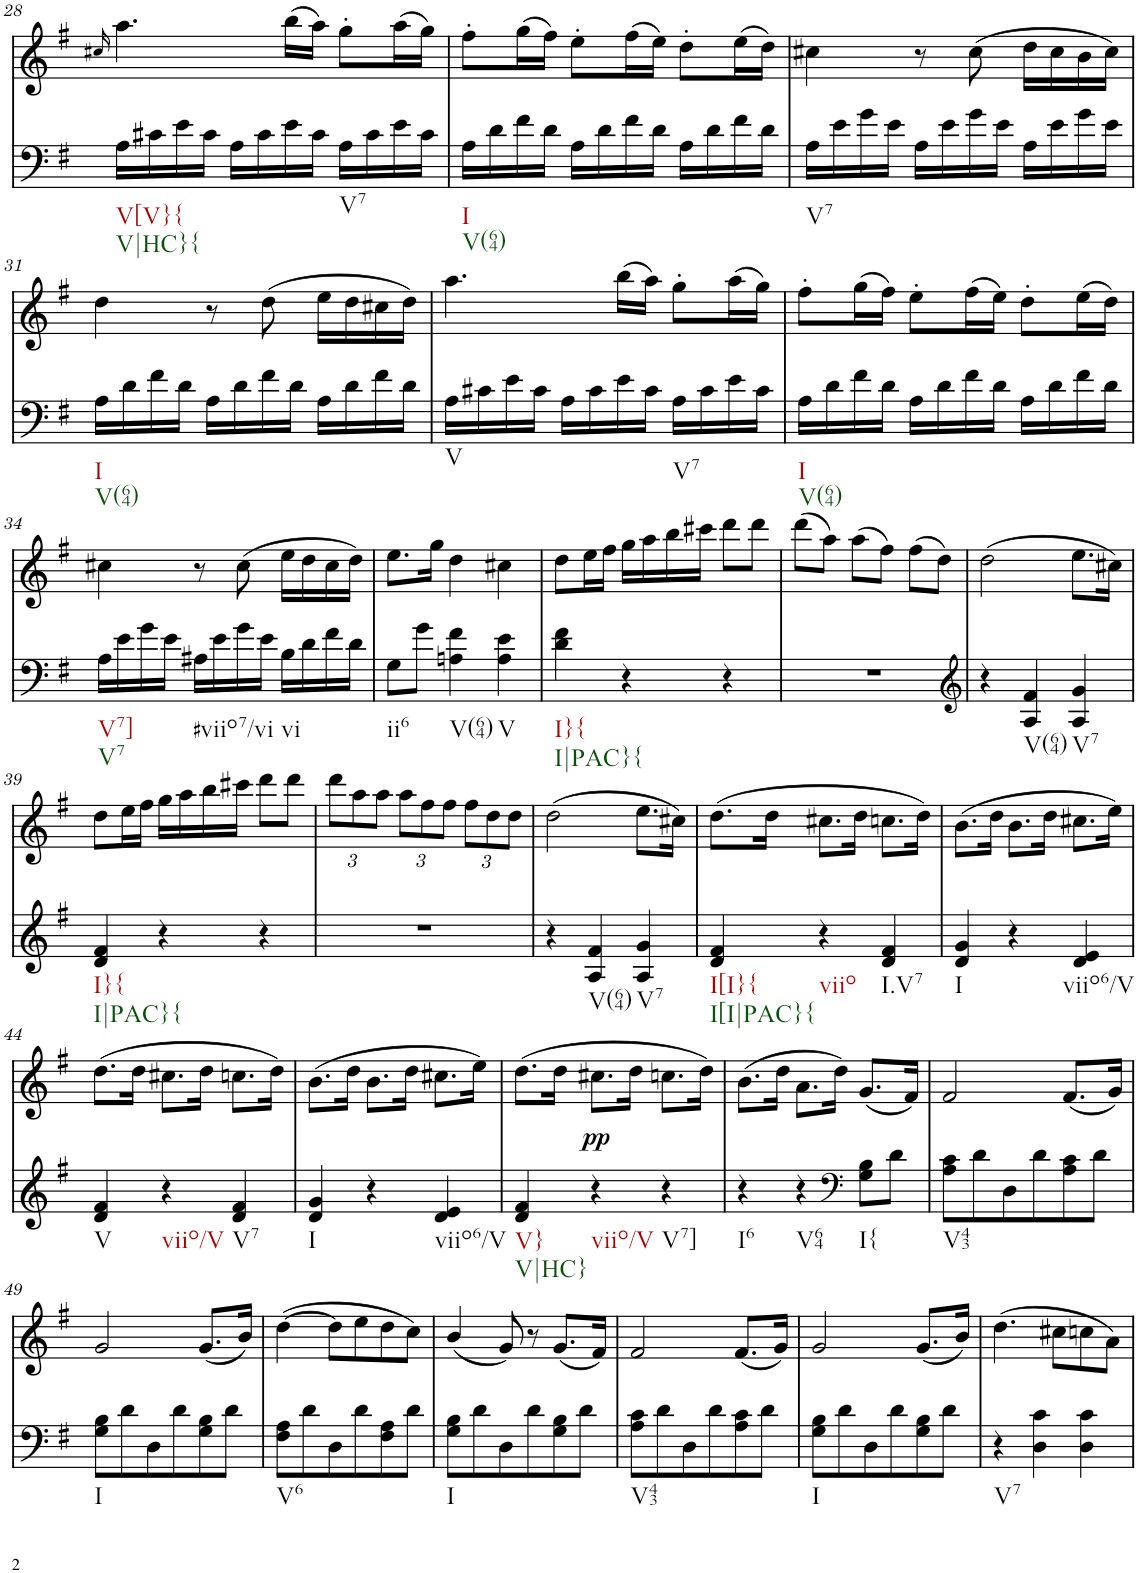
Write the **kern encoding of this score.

**kern	**kern	**text	**dynam
*part2	*part1	*part1	*part1
*staff2	*staff1	*staff1	*staff1
*I"piano	*I"piano	*	*
*I'Pno	*I'Pno	*	*
!!LO:PB:g=z
*clefF4	*clefG2	*	*
*k[f#]	*k[f#]	*	*
*G:	*G:	*	*
*M3/4	*M3/4	*	*
=28	=28	=28	=28
.	16qcc#X/	.	.
!LO:TX:b:t=V[V}{	!	!	!
!LO:TX:b:t=V|HC}{	!	!	!
!	!	!LO:LY:b	!
16A\LL	4.aa\	f	.
16c#X\	.	.	.
16e\	.	.	.
16c#\JJ	.	.	.
16A\LL	.	.	.
16c#\	.	.	.
16e\	(16bb\LL	.	.
16c#\JJ	16aa\JJ)	.	.
!LO:TX:b:t=V7	!	!	!
16A\LL	8gg'\L	.	.
16c#\	.	.	.
16e\	(16aa\L	.	.
16c#\JJ	16gg\JJ)	.	.
=29	=29	=29	=29
!LO:TX:b:t=I	!	!	!
!LO:TX:b:t=V(64)	!	!	!
16A\LL	8ff#'\L	.	.
16d\	.	.	.
16f#\	(16gg\L	.	.
16d\JJ	16ff#\JJ)	.	.
16A\LL	8ee'\L	.	.
16d\	.	.	.
16f#\	(16ff#\L	.	.
16d\JJ	16ee\JJ)	.	.
16A\LL	8dd'\L	.	.
16d\	.	.	.
16f#\	(16ee\L	.	.
16d\JJ	16dd\JJ)	.	.
=30	=30	=30	=30
!LO:TX:b:t=V7	!	!	!
16A\LL	4cc#X\	.	.
16e\	.	.	.
16g\	.	.	.
16e\JJ	.	.	.
16A\LL	8r	.	.
16e\	.	.	.
16g\	(8cc#\	.	.
16e\JJ	.	.	.
16A\LL	16dd\LL	.	.
16e\	16cc#\	.	.
16g\	16b\	.	.
16e\JJ	16cc#\JJ)	.	.
!!LO:LB:g=z
=31	=31	=31	=31
!LO:TX:b:t=I	!	!	!
!LO:TX:b:t=V(64)	!	!	!
16A\LL	4dd\	.	.
16d\	.	.	.
16f#\	.	.	.
16d\JJ	.	.	.
16A\LL	8r	.	.
16d\	.	.	.
16f#\	(8dd\	.	.
16d\JJ	.	.	.
16A\LL	16ee\LL	.	.
16d\	16dd\	.	.
16f#\	16cc#X\	.	.
16d\JJ	16dd\JJ)	.	.
=32	=32	=32	=32
!LO:TX:b:t=V	!	!	!
16A\LL	4.aa\	.	.
16c#X\	.	.	.
16e\	.	.	.
16c#\JJ	.	.	.
16A\LL	.	.	.
16c#\	.	.	.
16e\	(16bb\LL	.	.
16c#\JJ	16aa\JJ)	.	.
!LO:TX:b:t=V7	!	!	!
16A\LL	8gg'\L	.	.
16c#\	.	.	.
16e\	(16aa\L	.	.
16c#\JJ	16gg\JJ)	.	.
=33	=33	=33	=33
!LO:TX:b:t=I	!	!	!
!LO:TX:b:t=V(64)	!	!	!
16A\LL	8ff#'\L	.	.
16d\	.	.	.
16f#\	(16gg\L	.	.
16d\JJ	16ff#\JJ)	.	.
16A\LL	8ee'\L	.	.
16d\	.	.	.
16f#\	(16ff#\L	.	.
16d\JJ	16ee\JJ)	.	.
16A\LL	8dd'\L	.	.
16d\	.	.	.
16f#\	(16ee\L	.	.
16d\JJ	16dd\JJ)	.	.
!!LO:LB:g=z
=34	=34	=34	=34
!LO:TX:b:t=V7]	!	!	!
!LO:TX:b:t=V7	!	!	!
16A\LL	4cc#X\	.	.
16e\	.	.	.
16g\	.	.	.
16e\JJ	.	.	.
!LO:TX:b:t=#viio7/vi	!	!	!
16A#X\LL	8r	.	.
16e\	.	.	.
16g\	(8cc#\	.	.
16e\JJ	.	.	.
!LO:TX:b:t=vi	!	!	!
16B\LL	16ee\LL	.	.
16d\	16dd\	.	.
16f#\	16cc#\	.	.
16d\JJ	16dd\JJ)	.	.
=35	=35	=35	=35
!LO:TX:b:t=ii6	!	!	!
8G\L	8.ee\L	.	.
8g\J	.	.	.
.	16gg\Jk	.	.
!LO:TX:b:t=V(64)	!	!	!
4An\ 4f#\	4dd\	.	.
!LO:TX:b:t=V	!	!	!
4A\ 4e\	4cc#X\	.	.
=36	=36	=36	=36
!LO:TX:b:t=I}{	!	!	!
!LO:TX:b:t=I|PAC}{	!	!	!
4d\ 4f#\	8dd\L	.	.
.	16ee\L	.	.
.	16ff#\JJ	.	.
4r	16gg\LL	.	.
.	16aa\	.	.
.	16bb\	.	.
.	16ccc#X\JJ	.	.
4r	8ddd\L	.	.
.	8ddd\J	.	.
=37	=37	=37	=37
2.r	(8ddd\L	.	.
.	8aa\J)	.	.
.	(8aa\L	.	.
.	8ff#\J)	.	.
.	(8ff#\L	.	.
.	8dd\J)	.	.
=38	=38	=38	=38
*clefG2	*	*	*
4r	(2dd\	.	.
!LO:TX:b:t=V(64)	!	!	!
4A/ 4f#/	.	.	.
!LO:TX:b:t=V7	!	!	!
4A/ 4g/	8.ee\L	.	.
.	16cc#X\Jk)	.	.
!!LO:LB:g=z
=39	=39	=39	=39
!LO:TX:b:t=I}{	!	!	!
!LO:TX:b:t=I|PAC}{	!	!	!
!	!	!LO:LY:b	!
4d/ 4f#/	8dd\L	p	.
.	16ee\L	.	.
.	16ff#\JJ	.	.
4r	16gg\LL	.	.
.	16aa\	.	.
.	16bb\	.	.
.	16ccc#X\JJ	.	.
4r	8ddd\L	.	.
.	8ddd\J	.	.
=40	=40	=40	=40
*	*Xbrackettup	*	*
!	!	!LO:LY:b	!
2.r	12ddd\L	>	.
.	12aa\	.	.
.	12aa\J	.	.
.	12aa\L	.	.
.	12ff#\	.	.
.	12ff#\J	.	.
.	12ff#\L	.	.
.	12dd\	.	.
.	12dd\J	.	.
=41	=41	=41	=41
!	!	!LO:LY:b	!
4r	(2dd\	p	.
!LO:TX:b:t=V(64)	!	!	!
4A/ 4f#/	.	.	.
!LO:TX:b:t=V7	!	!	!
4A/ 4g/	8.ee\L	.	.
.	16cc#X\Jk)	.	.
=42	=42	=42	=42
!LO:TX:b:t=I[I}{	!	!	!
!LO:TX:b:t=I[I|PAC}{	!	!	!
4d/ 4f#/	(8.dd\L	.	.
.	16dd\Jk	.	.
!LO:TX:b:t=viio	!	!	!
4r	8.cc#X\L	.	.
.	16dd\Jk	.	.
!LO:TX:b:t=I.V7	!	!	!
4d/ 4f#/	8.ccn\L	.	.
.	16dd\Jk)	.	.
=43	=43	=43	=43
!LO:TX:b:t=I	!	!	!
4d/ 4g/	(8.b\L	.	.
.	16dd\Jk	.	.
4r	8.b\L	.	.
.	16dd\Jk	.	.
!LO:TX:b:t=viio6/V	!	!	!
4d/ 4e/	8.cc#X\L	.	.
.	16ee\Jk)	.	.
!!LO:LB:g=z
=44	=44	=44	=44
!LO:TX:b:t=V	!	!	!
4d/ 4f#/	(8.dd\L	.	.
.	16dd\Jk	.	.
!LO:TX:b:t=viio/V	!	!	!
4r	8.cc#X\L	.	.
.	16dd\Jk	.	.
!LO:TX:b:t=V7	!	!	!
4d/ 4f#/	8.ccn\L	.	.
.	16dd\Jk)	.	.
=45	=45	=45	=45
!LO:TX:b:t=I	!	!	!
4d/ 4g/	(8.b\L	.	.
.	16dd\Jk	.	.
4r	8.b\L	.	.
.	16dd\Jk	.	.
!LO:TX:b:t=viio6/V	!	!	!
4d/ 4e/	8.cc#X\L	.	.
.	16ee\Jk)	.	.
=46	=46	=46	=46
!LO:TX:b:t=V}	!	!	!
!LO:TX:b:t=V|HC}	!	!	!
4d/ 4f#/	(8.dd\L	.	.
!	!	!LO:LY:b	!
.	16dd\Jk	pp	.
!LO:TX:b:t=viio/V	!	!	!
!	!	!	!LO:DY:b
4r	8.cc#X\L	.	pp
.	16dd\Jk	.	.
!LO:TX:b:t=V7]	!	!	!
4r	8.ccn\L	.	.
.	16dd\Jk)	.	.
=47	=47	=47	=47
!LO:TX:b:t=I6	!	!	!
4r	(8.b\L	.	.
.	16dd\Jk	.	.
!LO:TX:b:t=V64	!	!	!
4r	8.a\L	.	.
.	16dd\Jk)	.	.
*clefF4	*	*	*
!LO:TX:b:t=I{	!	!	!
8G\ 8B\L	(8.g/L	.	.
8d\J	.	.	.
.	16f#/Jk)	.	.
=48	=48	=48	=48
!LO:TX:b:t=V43	!	!	!
8A\ 8c\L	2f#/	.	.
8d\	.	.	.
8D\	.	.	.
8d\	.	.	.
8A\ 8c\	(8.f#/L	.	.
8d\J	.	.	.
.	16g/Jk)	.	.
!!LO:LB:g=z
=49	=49	=49	=49
!LO:TX:b:t=I	!	!	!
8G\ 8B\L	2g/	.	.
8d\	.	.	.
8D\	.	.	.
8d\	.	.	.
8G\ 8B\	(8.g/L	.	.
8d\J	.	.	.
.	16b/Jk)	.	.
=50	=50	=50	=50
!LO:TX:b:t=V6	!	!	!
8F#\ 8A\L	([4dd\	.	.
8d\	.	.	.
8D\	8dd\L]	.	.
8d\	8ee\	.	.
8F#\ 8A\	8dd\	.	.
8d\J	8cc\J)	.	.
=51	=51	=51	=51
!LO:TX:b:t=I	!	!	!
8G\ 8B\L	(4b/	.	.
8d\	.	.	.
8D\	8g/)	.	.
8d\	8r	.	.
8G\ 8B\	(8.g/L	.	.
8d\J	.	.	.
.	16f#/Jk)	.	.
=52	=52	=52	=52
!LO:TX:b:t=V43	!	!	!
8A\ 8c\L	2f#/	.	.
8d\	.	.	.
8D\	.	.	.
8d\	.	.	.
8A\ 8c\	(8.f#/L	.	.
8d\J	.	.	.
.	16g/Jk)	.	.
=53	=53	=53	=53
!LO:TX:b:t=I	!	!	!
8G\ 8B\L	2g/	.	.
8d\	.	.	.
8D\	.	.	.
8d\	.	.	.
8G\ 8B\	(8.g/L	.	.
8d\J	.	.	.
.	16b/Jk)	.	.
=54	=54	=54	=54
!LO:TX:b:t=V7	!	!	!
4r	(4.dd\	.	.
4D\ 4c\	.	.	.
.	8cc#X\L	.	.
4D\ 4c\	8ccn\	.	.
.	8a\J)	.	.
=	=	=	=
*-	*-	*-	*-
